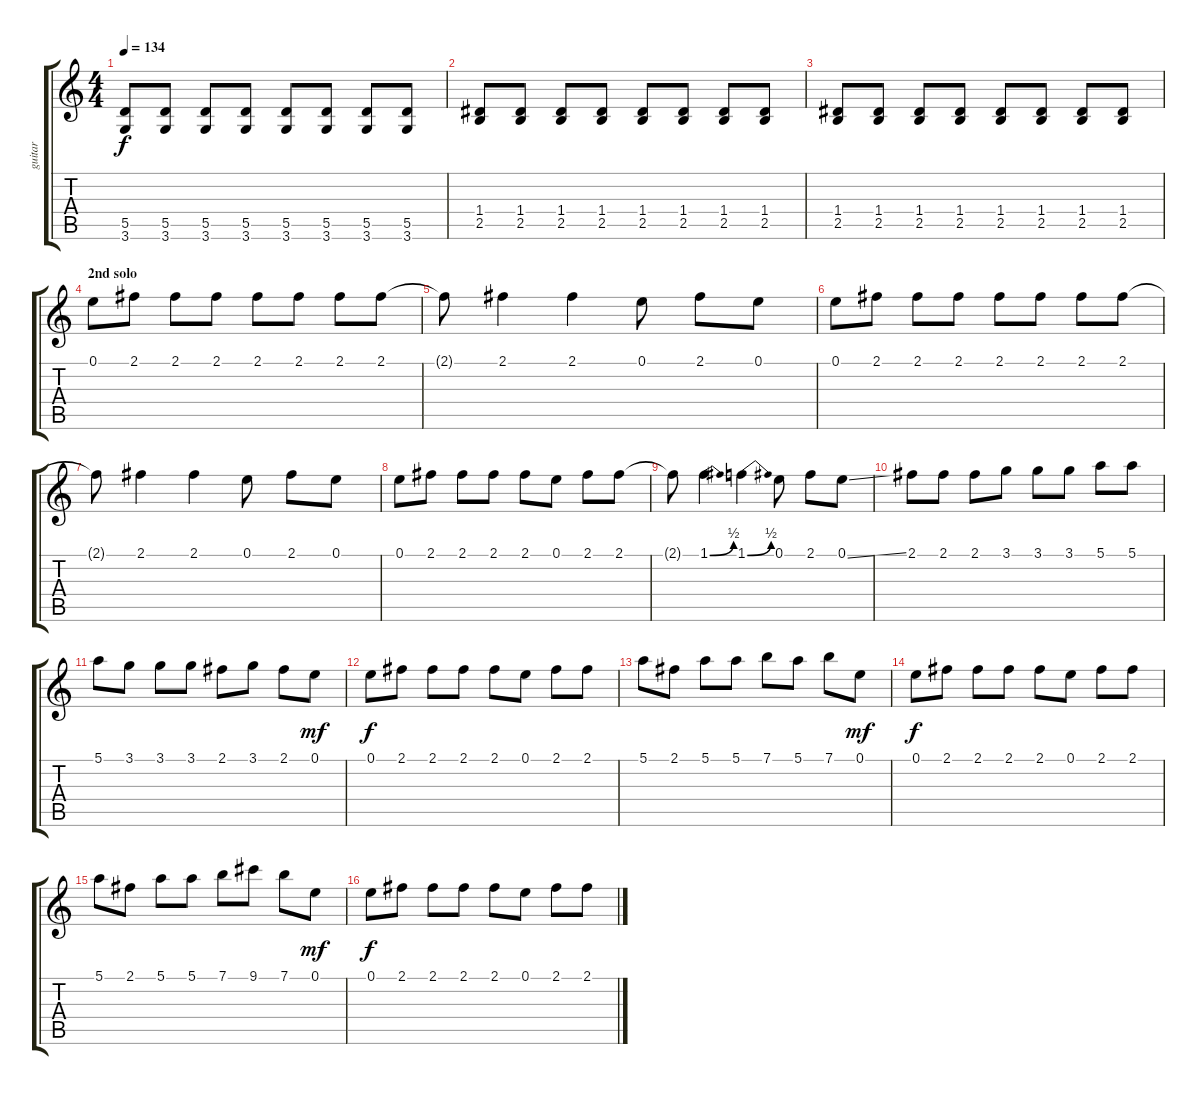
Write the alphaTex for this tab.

\track ("guitar" "guitar") {instrument overdrivenguitar}
\staff {score tabs}
\tuning (E4 B3 G3 D3 A2 E2) {hide}
\ts (4 4)
\tempo 134
\clef g2
\ks c
(5.5 3.6).8{dy f} (5.5 3.6).8 (5.5 3.6).8 (5.5 3.6).8 (5.5 3.6).8 (5.5 3.6).8 (5.5 3.6).8 (5.5 3.6).8 |
(1.4 2.5).8 (1.4 2.5).8 (1.4 2.5).8 (1.4 2.5).8 (1.4 2.5).8 (1.4 2.5).8 (1.4 2.5).8 (1.4 2.5).8 |
(1.4 2.5).8 (1.4 2.5).8 (1.4 2.5).8 (1.4 2.5).8 (1.4 2.5).8 (1.4 2.5).8 (1.4 2.5).8 (1.4 2.5).8 |
\section ("" "2nd solo")
0.1.8{volume 11} 2.1.8 2.1.8 2.1.8 2.1.8 2.1.8 2.1.8 2.1.8 |
2.1{t}.8 2.1.4 2.1.4 0.1.8 2.1.8 0.1.8 |
0.1.8 2.1.8 2.1.8 2.1.8 2.1.8 2.1.8 2.1.8 2.1.8 |
2.1{t}.8 2.1.4 2.1.4 0.1.8 2.1.8 0.1.8 |
0.1.8 2.1.8 2.1.8 2.1.8 2.1.8 0.1.8 2.1.8 2.1.8 |
2.1{t}.8 1.1{be (bend 0 0 60 2)}.4 1.1{be (bend 0 0 60 2)}.4 0.1.8 2.1.8 0.1{ss}.8 |
2.1.8 2.1.8 2.1.8 3.1.8 3.1.8 3.1.8 5.1.8 5.1.8 |
5.1.8 3.1.8 3.1.8 3.1.8 2.1.8 3.1.8 2.1.8 0.1.8{dy mf} |
0.1.8{dy f} 2.1.8 2.1.8 2.1.8 2.1.8 0.1.8 2.1.8 2.1.8 |
5.1.8 2.1.8 5.1.8 5.1.8 7.1.8 5.1.8 7.1.8 0.1.8{dy mf} |
0.1.8{dy f} 2.1.8 2.1.8 2.1.8 2.1.8 0.1.8 2.1.8 2.1.8 |
5.1.8 2.1.8 5.1.8 5.1.8 7.1.8 9.1.8 7.1.8 0.1.8{dy mf} |
0.1.8{dy f} 2.1.8 2.1.8 2.1.8 2.1.8 0.1.8 2.1.8 2.1.8
